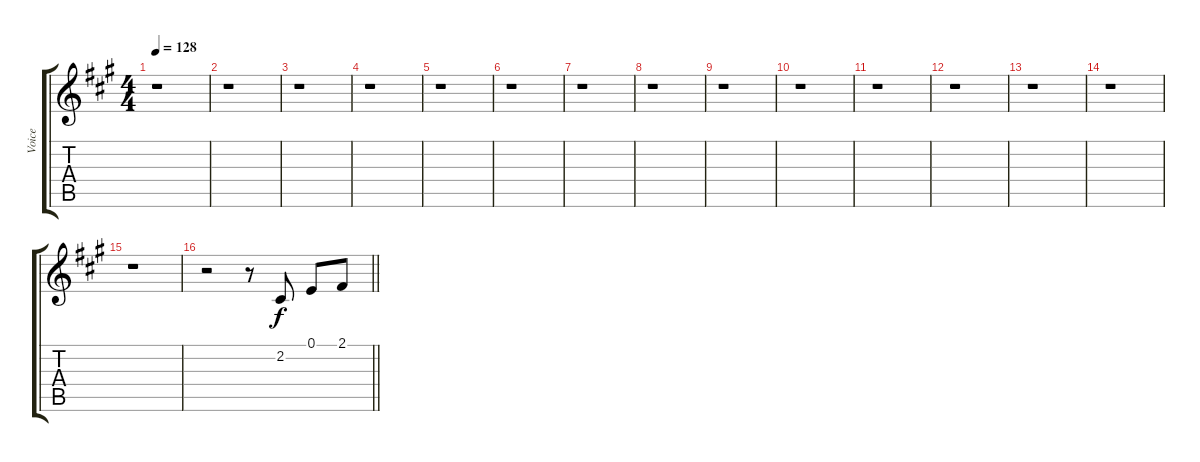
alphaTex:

\track ("Voice" "Voice") {instrument bassoon}
\staff {score tabs}
\tuning (E4 B3 G3 D3 A2 E2) {hide}
\ts (4 4)
\tempo 128
\clef g2
\ks f#minor
r.1{dy f} |
r.1 |
r.1 |
r.1 |
r.1 |
r.1 |
r.1 |
r.1 |
r.1 |
r.1 |
r.1 |
r.1 |
r.1 |
r.1 |
r.1 |
\barLineRight lightlight
r.2 r.8 2.2.8 0.1.8 2.1.8
